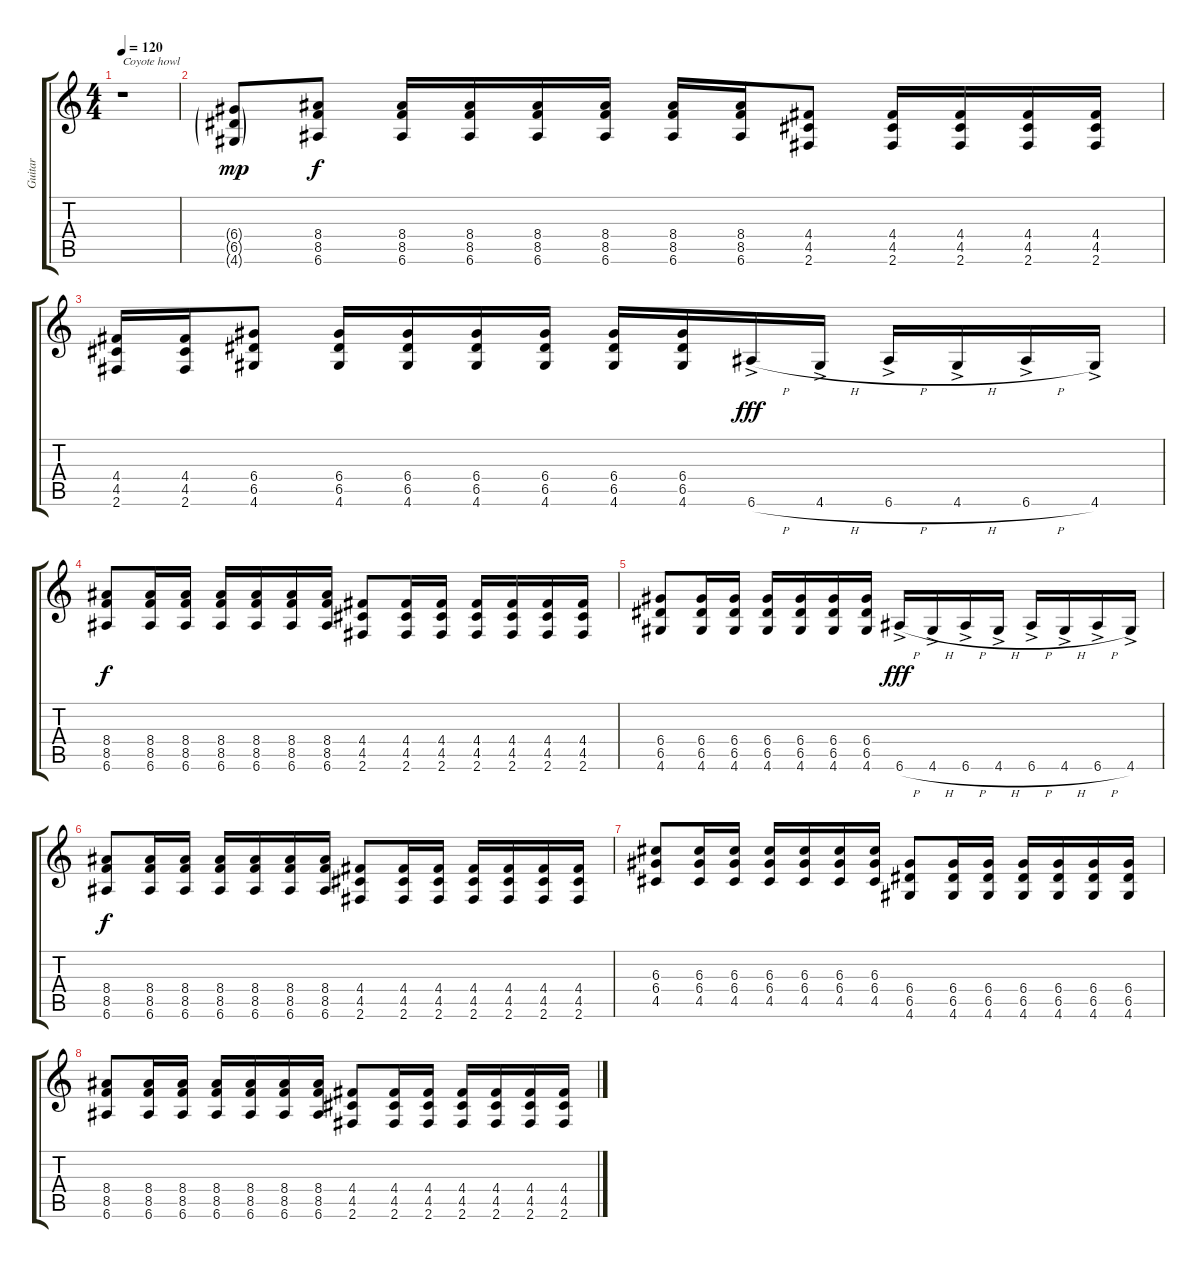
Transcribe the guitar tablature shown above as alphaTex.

\track ("Guitar" "Guitar") {instrument distortionguitar}
\staff {score tabs}
\tuning (E4 B3 G3 D3 A2 E2) {hide}
\ts (4 4)
\tempo 120
\clef g2
\ks c
r.1{txt "Coyote howl" dy mp instrument distortionguitar} |
(6.4{g} 6.5{g} 4.6{g}).8 (8.4 8.5 6.6).8{dy f} (8.4 8.5 6.6).16 (8.4 8.5 6.6).16 (8.4 8.5 6.6).16 (8.4 8.5 6.6).16 (8.4 8.5 6.6).16 (8.4 8.5 6.6).16 (4.4 4.5 2.6).8 (4.4 4.5 2.6).16 (4.4 4.5 2.6).16 (4.4 4.5 2.6).16 (4.4 4.5 2.6).16 |
(4.4 4.5 2.6).16 (4.4 4.5 2.6).16 (6.4 6.5 4.6).8 (6.4 6.5 4.6).16 (6.4 6.5 4.6).16 (6.4 6.5 4.6).16 (6.4 6.5 4.6).16 (6.4 6.5 4.6).16 (6.4 6.5 4.6).16 6.6{h ac}.16{dy fff} 4.6{h ac}.16 6.6{h ac}.16 4.6{h ac}.16 6.6{h ac}.16 4.6{ac}.16 |
(8.4 8.5 6.6).8{dy f} (8.4 8.5 6.6).16 (8.4 8.5 6.6).16 (8.4 8.5 6.6).16 (8.4 8.5 6.6).16 (8.4 8.5 6.6).16 (8.4 8.5 6.6).16 (4.4 4.5 2.6).8 (4.4 4.5 2.6).16 (4.4 4.5 2.6).16 (4.4 4.5 2.6).16 (4.4 4.5 2.6).16 (4.4 4.5 2.6).16 (4.4 4.5 2.6).16 |
(6.4 6.5 4.6).8 (6.4 6.5 4.6).16 (6.4 6.5 4.6).16 (6.4 6.5 4.6).16 (6.4 6.5 4.6).16 (6.4 6.5 4.6).16 (6.4 6.5 4.6).16 6.6{h ac}.16{dy fff} 4.6{h ac}.16 6.6{h ac}.16 4.6{h ac}.16 6.6{h ac}.16 4.6{h ac}.16 6.6{h ac}.16 4.6{ac}.16 |
(8.4 8.5 6.6).8{dy f} (8.4 8.5 6.6).16 (8.4 8.5 6.6).16 (8.4 8.5 6.6).16 (8.4 8.5 6.6).16 (8.4 8.5 6.6).16 (8.4 8.5 6.6).16 (4.4 4.5 2.6).8 (4.4 4.5 2.6).16 (4.4 4.5 2.6).16 (4.4 4.5 2.6).16 (4.4 4.5 2.6).16 (4.4 4.5 2.6).16 (4.4 4.5 2.6).16 |
(6.3 6.4 4.5).8 (6.3 6.4 4.5).16 (6.3 6.4 4.5).16 (6.3 6.4 4.5).16 (6.3 6.4 4.5).16 (6.3 6.4 4.5).16 (6.3 6.4 4.5).16 (6.4 6.5 4.6).8 (6.4 6.5 4.6).16 (6.4 6.5 4.6).16 (6.4 6.5 4.6).16 (6.4 6.5 4.6).16 (6.4 6.5 4.6).16 (6.4 6.5 4.6).16 |
(8.4 8.5 6.6).8 (8.4 8.5 6.6).16 (8.4 8.5 6.6).16 (8.4 8.5 6.6).16 (8.4 8.5 6.6).16 (8.4 8.5 6.6).16 (8.4 8.5 6.6).16 (4.4 4.5 2.6).8 (4.4 4.5 2.6).16 (4.4 4.5 2.6).16 (4.4 4.5 2.6).16 (4.4 4.5 2.6).16 (4.4 4.5 2.6).16 (4.4 4.5 2.6).16
